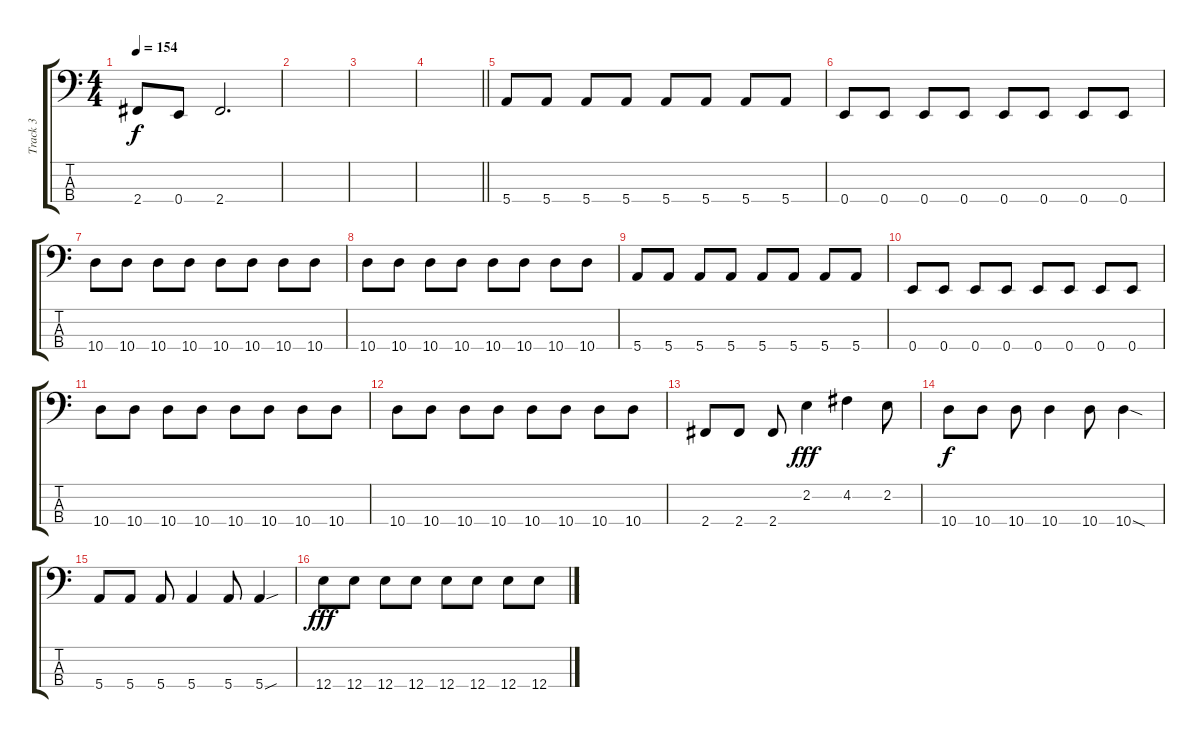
\track ("Track 3" "Track 3") {instrument electricbassfinger}
\staff {score tabs}
\tuning (G2 D2 A1 E1) {hide}
\ts (4 4)
\tempo 154
\clef f4
\ks c
2.4.8{dy f} 0.4.8 2.4.2{d} |
|
|
\barLineRight lightlight
|
5.4.8 5.4.8 5.4.8 5.4.8 5.4.8 5.4.8 5.4.8 5.4.8 |
0.4.8 0.4.8 0.4.8 0.4.8 0.4.8 0.4.8 0.4.8 0.4.8 |
10.4.8 10.4.8 10.4.8 10.4.8 10.4.8 10.4.8 10.4.8 10.4.8 |
10.4.8 10.4.8 10.4.8 10.4.8 10.4.8 10.4.8 10.4.8 10.4.8 |
5.4.8 5.4.8 5.4.8 5.4.8 5.4.8 5.4.8 5.4.8 5.4.8 |
0.4.8 0.4.8 0.4.8 0.4.8 0.4.8 0.4.8 0.4.8 0.4.8 |
10.4.8 10.4.8 10.4.8 10.4.8 10.4.8 10.4.8 10.4.8 10.4.8 |
10.4.8 10.4.8 10.4.8 10.4.8 10.4.8 10.4.8 10.4.8 10.4.8 |
2.4.8 2.4.8 2.4.8 2.2.4{dy fff} 4.2.4 2.2.8 |
10.4.8{dy f} 10.4.8 10.4.8 10.4.4 10.4.8 10.4{sod}.4 |
5.4.8 5.4.8 5.4.8 5.4.4 5.4.8 5.4{sou}.4 |
12.4.8{dy fff} 12.4.8 12.4.8 12.4.8 12.4.8 12.4.8 12.4.8 12.4.8
